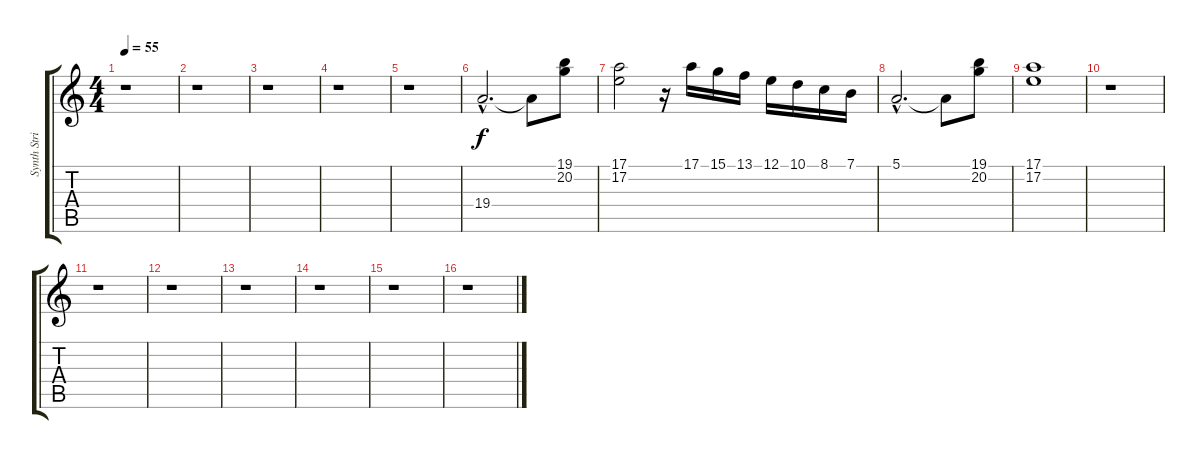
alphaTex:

\track ("Synth Strings" "Synth Stri") {instrument synthstrings1}
\staff {score tabs}
\tuning (E4 B3 G3 D3 A2 E2) {hide}
\ts (4 4)
\tempo 55
\clef g2
\ks c
r.1{dy f} |
r.1 |
r.1 |
r.1 |
r.1 |
19.4{hac}.2{d} 19.4{t}.8 (19.1 20.2).8 |
(17.1 17.2).2 r.16 17.1.16 15.1.16 13.1.16 12.1.16 10.1.16 8.1.16 7.1.16 |
5.1{hac}.2{d} 5.1{t}.8 (19.1 20.2).8 |
(17.1 17.2).1 |
r.1 |
r.1 |
r.1 |
r.1 |
r.1 |
r.1 |
r.1
